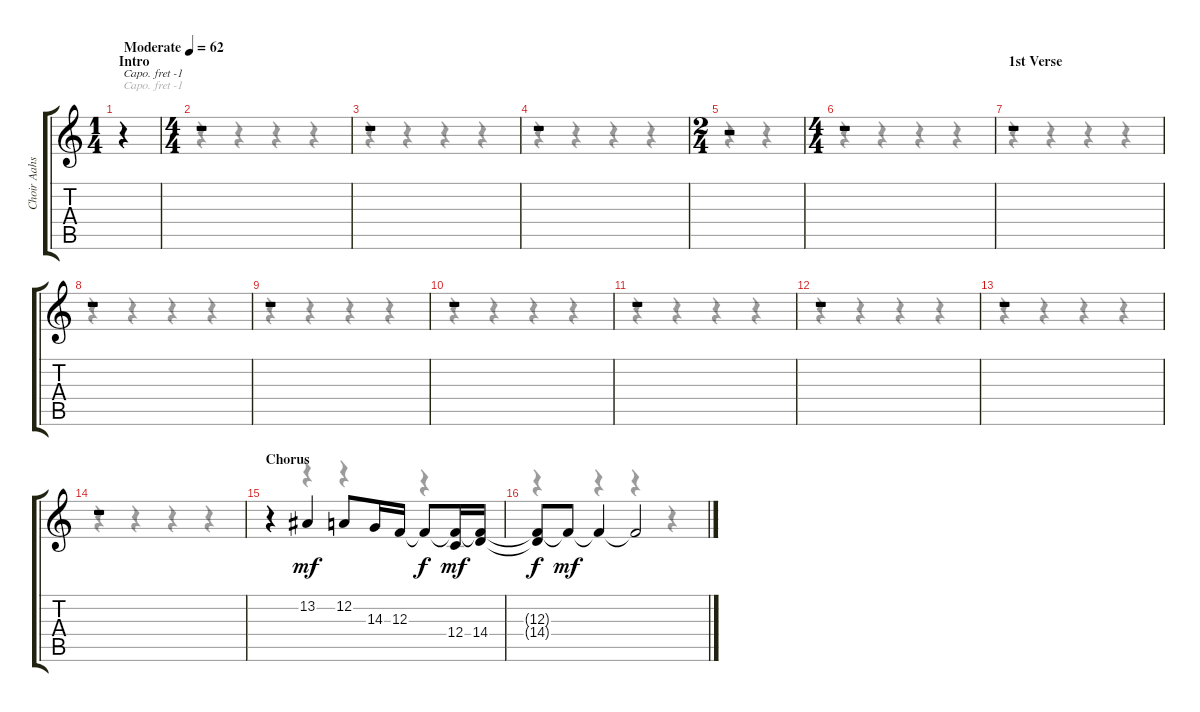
\track ("Choir Aahs (Duff_Izzy)" "Choir Aahs") {instrument choiraahs}
\staff {score tabs}
\capo -1
\tuning (Eb4 Bb3 Gb3 Db3 Ab2 Eb2) {hide}
\voice
\ts (1 4)
\section ("" "Intro")
\tempo (62 "Moderate")
\clef g2
\ks c
r.4{dy mf instrument choiraahs} |
\ts (4 4)
r.1 |
r.1 |
r.1 |
\ts (2 4)
r.2 |
\ts (4 4)
r.1 |
\section ("" "1st Verse")
r.1 |
r.1 |
r.1 |
r.1 |
r.1 |
r.1 |
r.1 |
r.1 |
\section ("" "Chorus")
r.4 13.2.4 12.2.8 14.3.16 12.3.16 12.3{t}.8{dy f} (12.3{t} 12.4).16{dy mf} (12.3{t} 14.4).16 |
(12.3{t} 14.4{t}).8{dy f} 12.3{t}.8{dy mf} 12.3{t}.4 12.3{t}.2
\voice
\clef g2
\ottava regular
\simile none
\ks c
r.4{dy f} |
r.4 r.4 r.4 r.4 |
r.4 r.4 r.4 r.4 |
r.4 r.4 r.4 r.4 |
r.4 r.4 |
r.4 r.4 r.4 r.4 |
r.4 r.4 r.4 r.4 |
r.4 r.4 r.4 r.4 |
r.4 r.4 r.4 r.4 |
r.4 r.4 r.4 r.4 |
r.4 r.4 r.4 r.4 |
r.4 r.4 r.4 r.4 |
r.4 r.4 r.4 r.4 |
r.4 r.4 r.4 r.4 |
r.4 r.4 r.4 r.4 |
r.4 r.4 r.4 r.4
